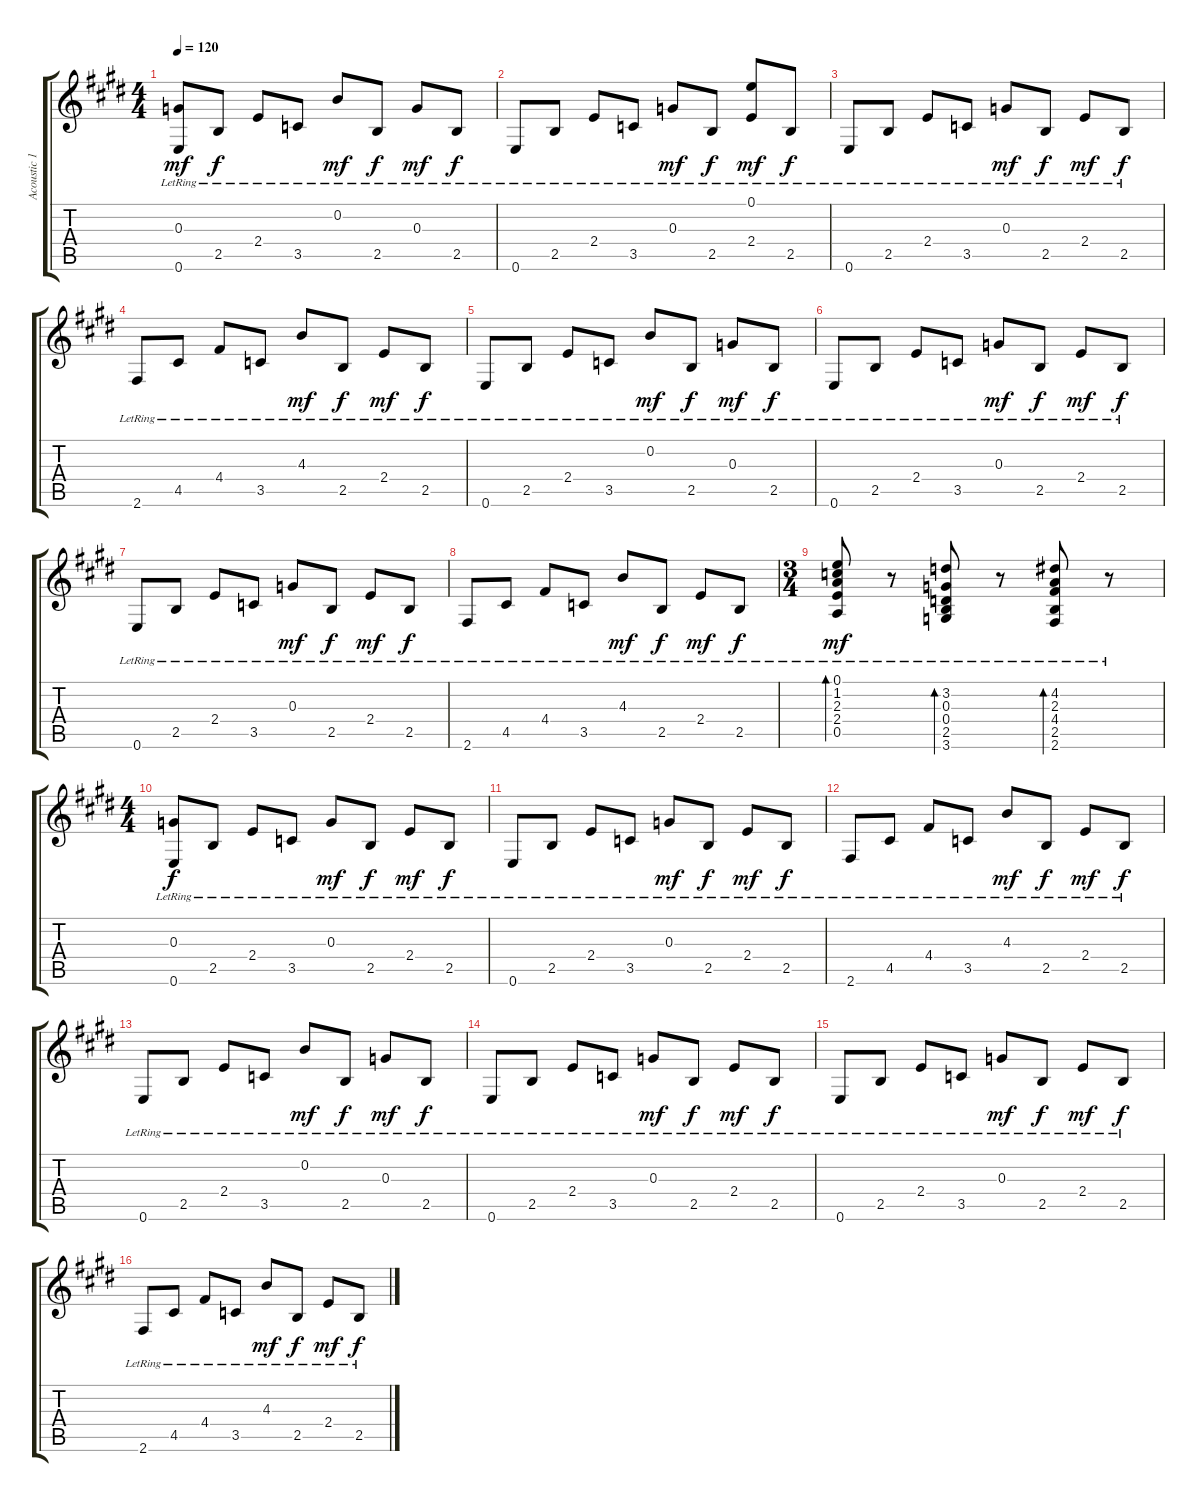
\track ("Acoustic 1" "Acoustic 1") {instrument acousticguitarsteel}
\staff {score tabs}
\tuning (E4 B3 G3 D3 A2 E2) {hide}
\ts (4 4)
\tempo 120
\clef g2
\ks e
(0.3{lr} 0.6{lr}).8{dy mf} 2.5{lr}.8{dy f} 2.4{lr}.8 3.5{lr}.8 0.2{lr}.8{dy mf} 2.5{lr}.8{dy f} 0.3{lr}.8{dy mf} 2.5{lr}.8{dy f} |
0.6{lr}.8 2.5{lr}.8 2.4{lr}.8 3.5{lr}.8 0.3{lr}.8{dy mf} 2.5{lr}.8{dy f} (0.1{lr} 2.4{lr}).8{dy mf} 2.5{lr}.8{dy f} |
0.6{lr}.8 2.5{lr}.8 2.4{lr}.8 3.5{lr}.8 0.3{lr}.8{dy mf} 2.5{lr}.8{dy f} 2.4{lr}.8{dy mf} 2.5{lr}.8{dy f} |
2.6{lr}.8 4.5{lr}.8 4.4{lr}.8 3.5{lr}.8 4.3{lr}.8{dy mf} 2.5{lr}.8{dy f} 2.4{lr}.8{dy mf} 2.5{lr}.8{dy f} |
0.6{lr}.8 2.5{lr}.8 2.4{lr}.8 3.5{lr}.8 0.2{lr}.8{dy mf} 2.5{lr}.8{dy f} 0.3{lr}.8{dy mf} 2.5{lr}.8{dy f} |
0.6{lr}.8 2.5{lr}.8 2.4{lr}.8 3.5{lr}.8 0.3{lr}.8{dy mf} 2.5{lr}.8{dy f} 2.4{lr}.8{dy mf} 2.5{lr}.8{dy f} |
0.6{lr}.8 2.5{lr}.8 2.4{lr}.8 3.5{lr}.8 0.3{lr}.8{dy mf} 2.5{lr}.8{dy f} 2.4{lr}.8{dy mf} 2.5{lr}.8{dy f} |
2.6{lr}.8 4.5{lr}.8 4.4{lr}.8 3.5{lr}.8 4.3{lr}.8{dy mf} 2.5{lr}.8{dy f} 2.4{lr}.8{dy mf} 2.5{lr}.8{dy f} |
\ts (3 4)
(0.1{lr} 1.2{lr} 2.3{lr} 2.4 0.5{lr}).8{bd 60 dy mf} r.8 (3.2{lr} 0.3{lr} 0.4{lr} 2.5{lr} 3.6{lr}).8{bd 60} r.8 (4.2{lr} 2.3{lr} 4.4{lr} 2.5{lr} 2.6{lr}).8{bd 60} r.8 |
\ts (4 4)
(0.3{lr} 0.6{lr}).8{dy f} 2.5{lr}.8 2.4{lr}.8 3.5{lr}.8 0.3{lr}.8{dy mf} 2.5{lr}.8{dy f} 2.4{lr}.8{dy mf} 2.5{lr}.8{dy f} |
0.6{lr}.8 2.5{lr}.8 2.4{lr}.8 3.5{lr}.8 0.3{lr}.8{dy mf} 2.5{lr}.8{dy f} 2.4{lr}.8{dy mf} 2.5{lr}.8{dy f} |
2.6{lr}.8 4.5{lr}.8 4.4{lr}.8 3.5{lr}.8 4.3{lr}.8{dy mf} 2.5{lr}.8{dy f} 2.4{lr}.8{dy mf} 2.5{lr}.8{dy f} |
0.6{lr}.8 2.5{lr}.8 2.4{lr}.8 3.5{lr}.8 0.2{lr}.8{dy mf} 2.5{lr}.8{dy f} 0.3{lr}.8{dy mf} 2.5{lr}.8{dy f} |
0.6{lr}.8 2.5{lr}.8 2.4{lr}.8 3.5{lr}.8 0.3{lr}.8{dy mf} 2.5{lr}.8{dy f} 2.4{lr}.8{dy mf} 2.5{lr}.8{dy f} |
0.6{lr}.8 2.5{lr}.8 2.4{lr}.8 3.5{lr}.8 0.3{lr}.8{dy mf} 2.5{lr}.8{dy f} 2.4{lr}.8{dy mf} 2.5{lr}.8{dy f} |
2.6{lr}.8 4.5{lr}.8 4.4{lr}.8 3.5{lr}.8 4.3{lr}.8{dy mf} 2.5{lr}.8{dy f} 2.4{lr}.8{dy mf} 2.5{lr}.8{dy f}
